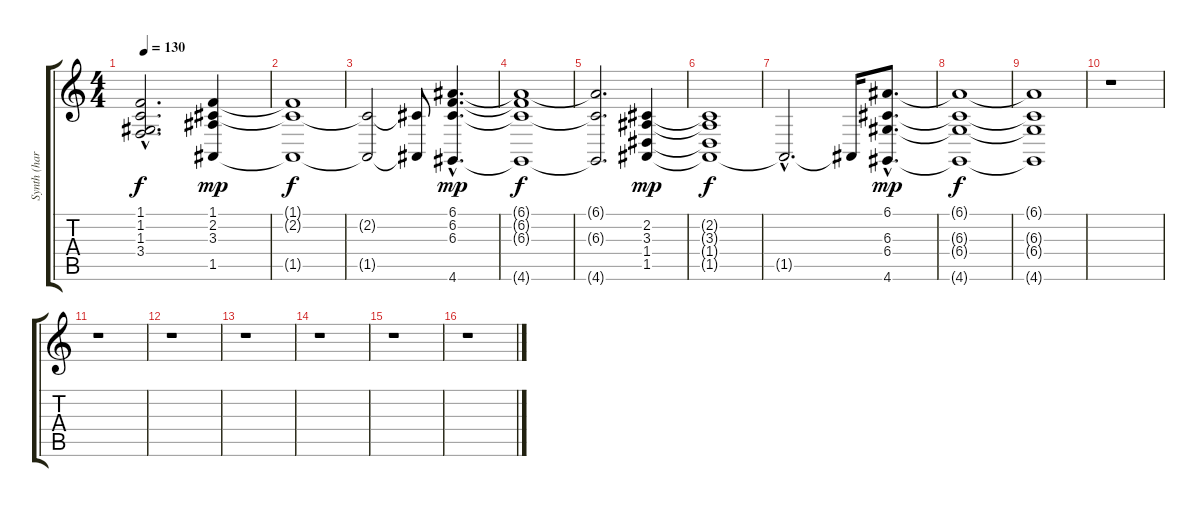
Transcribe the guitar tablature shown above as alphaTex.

\track ("Synth (harmony)" "Synth (har") {instrument pad8sweep}
\staff {score tabs}
\tuning (E4 B3 G3 D3 A2 E2) {hide}
\ts (4 4)
\tempo 130
\clef g2
\ks c
(1.1{hac} 1.2{hac} 1.3{hac} 3.4{hac}).2{d dy f} (1.1 2.2 3.3 1.5).4{dy mp} |
(1.1{t} 2.2{t} 1.5{t}).1{dy f} |
(2.2{t} 1.5{t}).2 (2.2{t} 1.5{t}).8 (6.1{hac} 6.2{hac} 6.3{hac} 4.6{hac}).4{d dy mp} |
(6.1{t} 6.2{t} 6.3{t} 4.6{t}).1{dy f} |
(6.1{t} 6.3{t} 4.6{t}).2{d} (2.2 3.3 1.4 1.5).4{dy mp} |
(2.2{t} 3.3{t} 1.4{t} 1.5{t}).1{dy f} |
1.5{hac t}.2{d} 1.5{t}.16 (6.1{hac} 6.3{hac} 6.4{hac} 4.6{hac}).8{d dy mp} |
(6.1{t} 6.3{t} 6.4{t} 4.6{t}).1{dy f} |
(6.1{t} 6.3{t} 6.4{t} 4.6{t}).1 |
r.1 |
r.1 |
r.1 |
r.1 |
r.1 |
r.1 |
r.1
